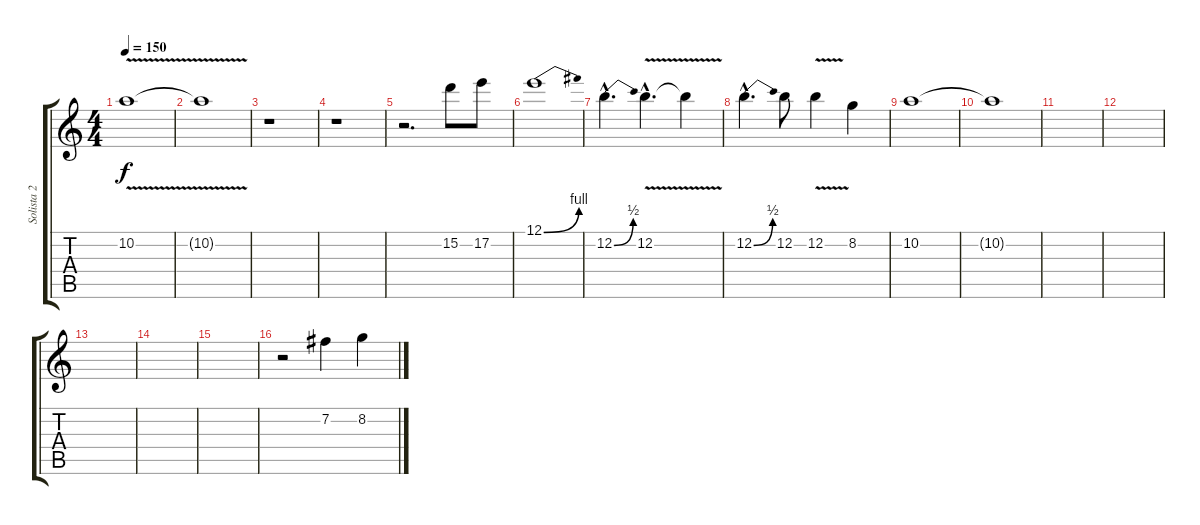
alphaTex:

\track ("Solista 2" "Solista 2") {instrument distortionguitar}
\staff {score tabs}
\tuning (E4 B3 G3 D3 A2 E2) {hide}
\ts (4 4)
\tempo 150
\clef g2
\ks c
10.2{v}.1{dy f} |
10.2{t}.1 |
r.1 |
r.1 |
r.2{d} 15.2.8 17.2.8 |
12.1{be (bend 0 0 60 4)}.1 |
12.2{be (bend 0 0 60 2) hac}.4{d} 12.2{v hac}.4{d} 12.2{t}.4 |
12.2{be (bend 0 0 60 2) hac}.4{d} 12.2.8 12.2{v}.4 8.2.4 |
10.2.1 |
10.2{t}.1 |
|
|
|
|
|
r.2 7.2.4 8.2.4
